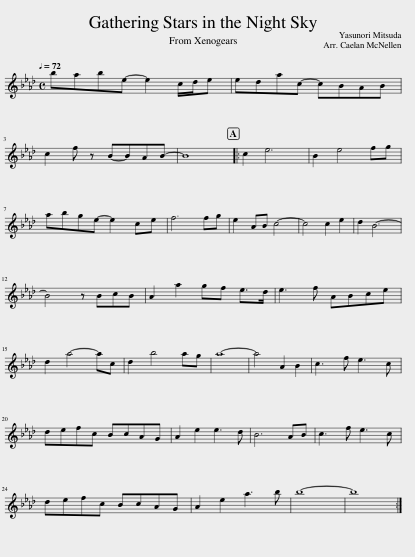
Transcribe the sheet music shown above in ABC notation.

X:1
L:1/8
Q:1/4=72
M:4/4
I:linebreak $
K:Ab
V:1 treble
V:1
 babe- e2 c/d/e | edac- cBAB |$ c2 f z B-BAB- | B8 |: c2 e6 | %5
 B2 e4 fg |$ abge- e2 ce | f6 fg | e2 AB c4- | c4 c2 e2 | %10
 d2 B6- |$ B4 z BcB | A2 a2 gf e>d | e3 f ABce |$ d2 a4- ac | %15
 d2 b4 ag | a8- | a4 A2 B2 | c3 f e3 c |$ defc BcAG | %20
 A2 e2 e3 d | B6 AB | c3 f e3 c |$ defc BcAG | A2 e2 a3 b | %25
 b8- | b8 :| %27
